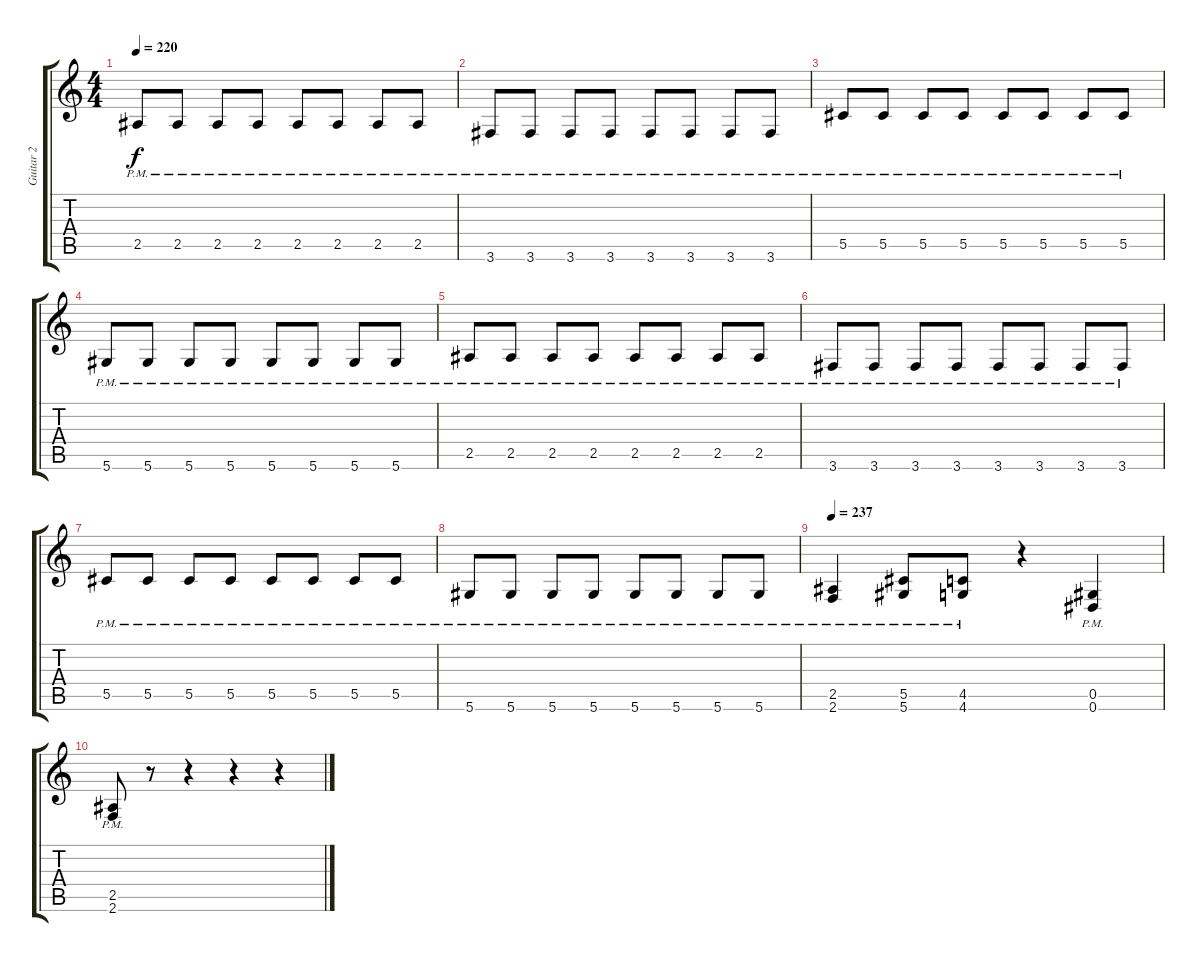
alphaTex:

\track ("Guitar 2" "Guitar 2") {instrument distortionguitar}
\staff {score tabs}
\tuning (Eb4 Bb3 Gb3 Db3 Ab2 Eb2) {hide}
\ts (4 4)
\tempo 220
\clef g2
\ks c
2.5{pm}.8{dy f} 2.5{pm}.8 2.5{pm}.8 2.5{pm}.8 2.5{pm}.8 2.5{pm}.8 2.5{pm}.8 2.5{pm}.8 |
3.6{pm}.8 3.6{pm}.8 3.6{pm}.8 3.6{pm}.8 3.6{pm}.8 3.6{pm}.8 3.6{pm}.8 3.6{pm}.8 |
5.5{pm}.8 5.5{pm}.8 5.5{pm}.8 5.5{pm}.8 5.5{pm}.8 5.5{pm}.8 5.5{pm}.8 5.5{pm}.8 |
5.6{pm}.8 5.6{pm}.8 5.6{pm}.8 5.6{pm}.8 5.6{pm}.8 5.6{pm}.8 5.6{pm}.8 5.6{pm}.8 |
2.5{pm}.8 2.5{pm}.8 2.5{pm}.8 2.5{pm}.8 2.5{pm}.8 2.5{pm}.8 2.5{pm}.8 2.5{pm}.8 |
3.6{pm}.8 3.6{pm}.8 3.6{pm}.8 3.6{pm}.8 3.6{pm}.8 3.6{pm}.8 3.6{pm}.8 3.6{pm}.8 |
5.5{pm}.8 5.5{pm}.8 5.5{pm}.8 5.5{pm}.8 5.5{pm}.8 5.5{pm}.8 5.5{pm}.8 5.5{pm}.8 |
5.6{pm}.8 5.6{pm}.8 5.6{pm}.8 5.6{pm}.8 5.6{pm}.8 5.6{pm}.8 5.6{pm}.8 5.6{pm}.8 |
\tempo 237
(2.5{pm} 2.6{pm}).4 (5.5{pm} 5.6{pm}).8 (4.5{pm} 4.6{pm}).8 r.4 (0.5{pm} 0.6{pm}).4 |
(2.5{pm} 2.6{pm}).8 r.8 r.4 r.4 r.4
